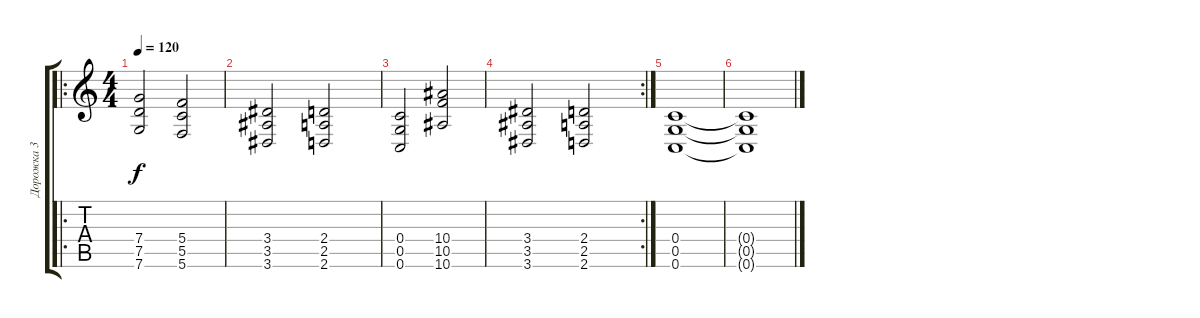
\track ("Дорожка 3" "Дорожка 3") {instrument distortionguitar}
\staff {score tabs}
\tuning (D4 A3 F3 C3 G2 C2) {hide}
\ro
\ts (4 4)
\tempo 120
\clef g2
\ks c
(7.4 7.5 7.6).2{dy f} (5.4 5.5 5.6).2 |
(3.4 3.5 3.6).2 (2.4 2.5 2.6).2 |
(0.4 0.5 0.6).2 (10.4 10.5 10.6).2 |
\rc 2
(3.4 3.5 3.6).2 (2.4 2.5 2.6).2 |
(0.4 0.5 0.6).1 |
(0.4{t} 0.5{t} 0.6{t}).1
